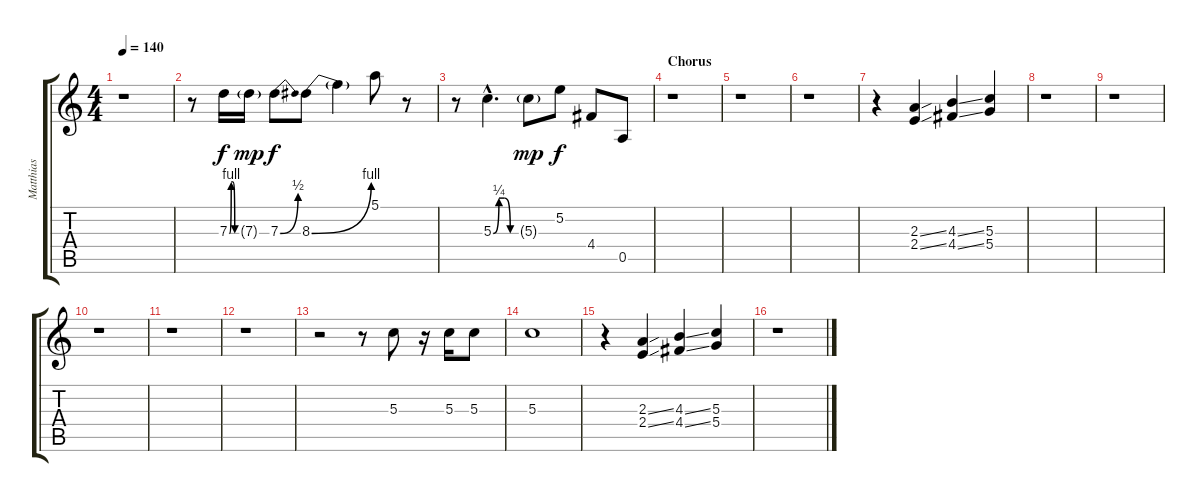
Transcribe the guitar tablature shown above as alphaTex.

\track ("Matthias" "Matthias") {instrument distortionguitar}
\staff {score tabs}
\tuning (E4 B3 G3 D3 A2 E2) {hide}
\ts (4 4)
\tempo 140
\clef g2
\ks c
r.1{dy f} |
r.8 7.3{be (custom 0 0 15 4 30 4 45 0 60 0)}.16 7.3{g}.16{dy mp} 7.3{be (bend 0 0 60 2)}.8{dy f} 8.3{be (bend 0 0 60 4)}.8 8.3{t}.4 5.1.8 r.8 |
r.8 5.3{be (custom 0 0 15 1 30 1 45 0 60 0) hac}.4{d} 5.3{g}.8{dy mp} 5.2.8{dy f} 4.4.8 0.5.8 |
\section ("" "Chorus")
r.1 |
r.1 |
r.1 |
r.4 (2.3{ss} 2.4{ss}).4 (4.3{ss} 4.4{ss}).4 (5.3 5.4).4 |
r.1 |
r.1 |
r.1 |
r.1 |
r.1 |
r.2 r.8 5.3.8 r.16 5.3.16 5.3.8 |
5.3.1 |
r.4 (2.3{ss} 2.4{ss}).4 (4.3{ss} 4.4{ss}).4 (5.3 5.4).4 |
r.1
